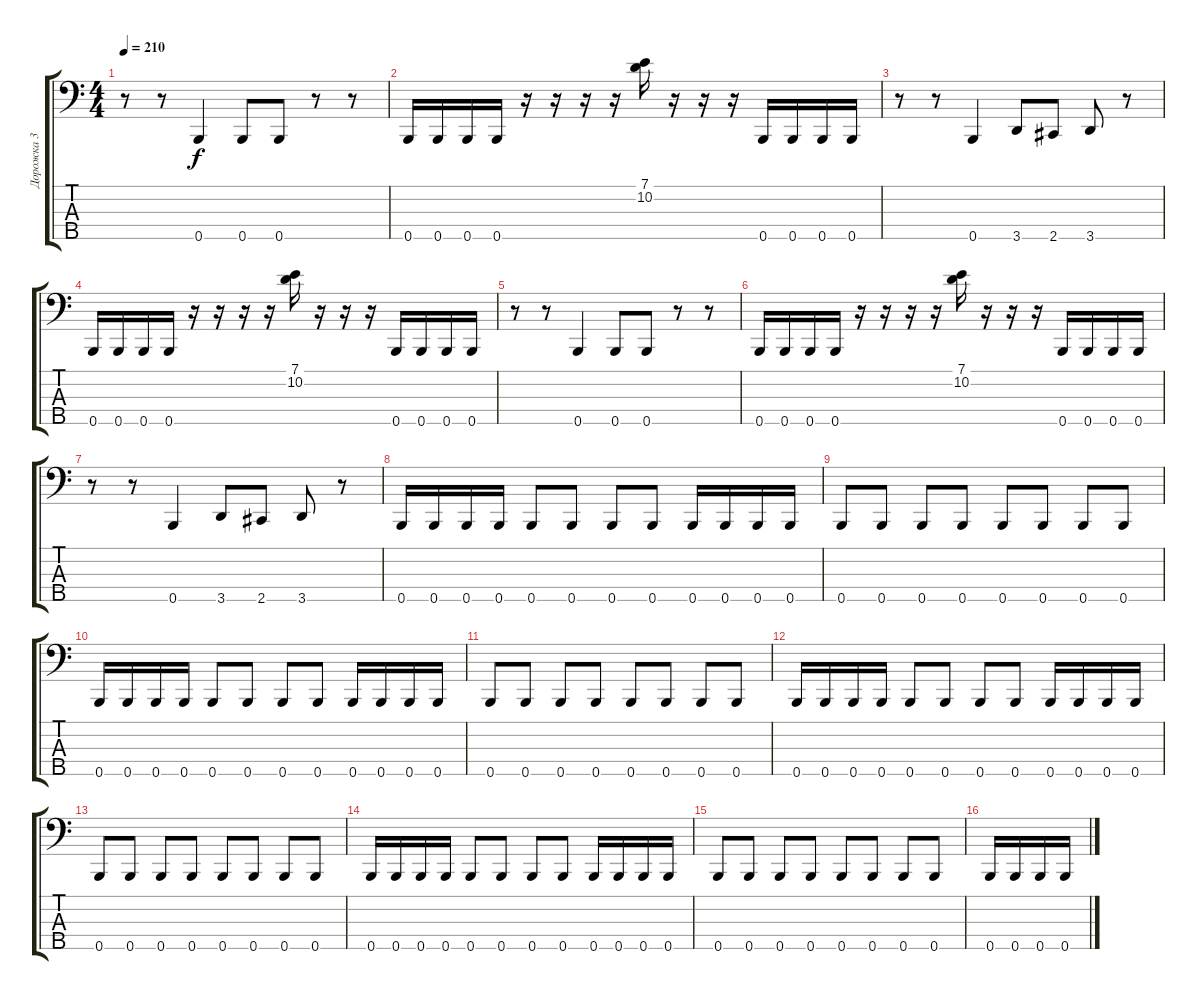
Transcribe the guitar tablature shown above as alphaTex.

\track ("Дорожка 3" "Дорожка 3") {instrument electricbassfinger}
\staff {score tabs}
\tuning (A2 E2 B1 Gb1 B0) {hide}
\ts (4 4)
\tempo 210
\clef f4
\ks c
r.8{dy f} r.8 0.5.4 0.5.8 0.5.8 r.8 r.8 |
0.5.16 0.5.16 0.5.16 0.5.16 r.16 r.16 r.16 r.16 (7.1 10.2).16 r.16 r.16 r.16 0.5.16 0.5.16 0.5.16 0.5.16 |
r.8 r.8 0.5.4 3.5.8 2.5.8 3.5.8 r.8 |
0.5.16 0.5.16 0.5.16 0.5.16 r.16 r.16 r.16 r.16 (7.1 10.2).16 r.16 r.16 r.16 0.5.16 0.5.16 0.5.16 0.5.16 |
r.8 r.8 0.5.4 0.5.8 0.5.8 r.8 r.8 |
0.5.16 0.5.16 0.5.16 0.5.16 r.16 r.16 r.16 r.16 (7.1 10.2).16 r.16 r.16 r.16 0.5.16 0.5.16 0.5.16 0.5.16 |
r.8 r.8 0.5.4 3.5.8 2.5.8 3.5.8 r.8 |
0.5.16 0.5.16 0.5.16 0.5.16 0.5.8 0.5.8 0.5.8 0.5.8 0.5.16 0.5.16 0.5.16 0.5.16 |
0.5.8 0.5.8 0.5.8 0.5.8 0.5.8 0.5.8 0.5.8 0.5.8 |
0.5.16 0.5.16 0.5.16 0.5.16 0.5.8 0.5.8 0.5.8 0.5.8 0.5.16 0.5.16 0.5.16 0.5.16 |
0.5.8 0.5.8 0.5.8 0.5.8 0.5.8 0.5.8 0.5.8 0.5.8 |
0.5.16 0.5.16 0.5.16 0.5.16 0.5.8 0.5.8 0.5.8 0.5.8 0.5.16 0.5.16 0.5.16 0.5.16 |
0.5.8 0.5.8 0.5.8 0.5.8 0.5.8 0.5.8 0.5.8 0.5.8 |
0.5.16 0.5.16 0.5.16 0.5.16 0.5.8 0.5.8 0.5.8 0.5.8 0.5.16 0.5.16 0.5.16 0.5.16 |
0.5.8 0.5.8 0.5.8 0.5.8 0.5.8 0.5.8 0.5.8 0.5.8 |
0.5.16 0.5.16 0.5.16 0.5.16
